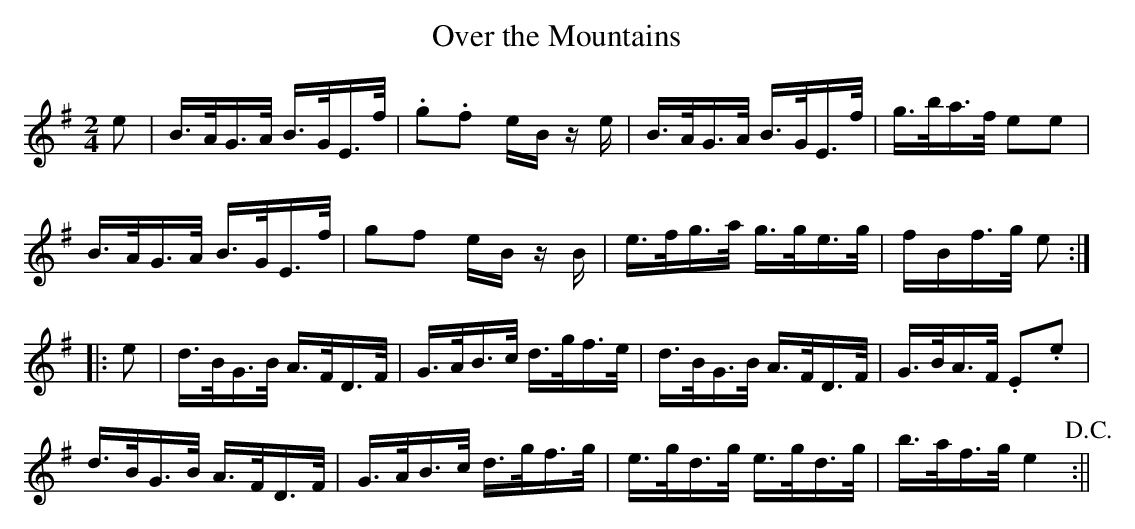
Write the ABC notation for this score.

X:1
T:Over the Mountains
M:2/4
L:1/8
K:Emin
e|B/>A/G/>A/ B/>G/E/>f/|.g.f e/B/ z/ e/|B/>A/G/>A/ B/>G/E/>f/|g/>b/a/>f/ ee|
B/>A/G/>A/ B/>G/E/>f/|gf e/B/ z/B/|e/>f/g/>a/ g/>g/e/>g/|f/B/f/>g/ e:|
|:e|d/>B/G/>B/ A/>F/D/>F/|G/>A/B/>c/ d/>g/f/>e/|d/>B/G/>B/ A/>F/D/>F/|G/>B/A/>F/ .E.e|
d/>B/G/>B/ A/>F/D/>F/|G/>A/B/>c/ d/>g/f/>g/|e/>g/d/>g/ e/>g/d/>g/|b/>a/f/>g/ e2!D.C.!:||
